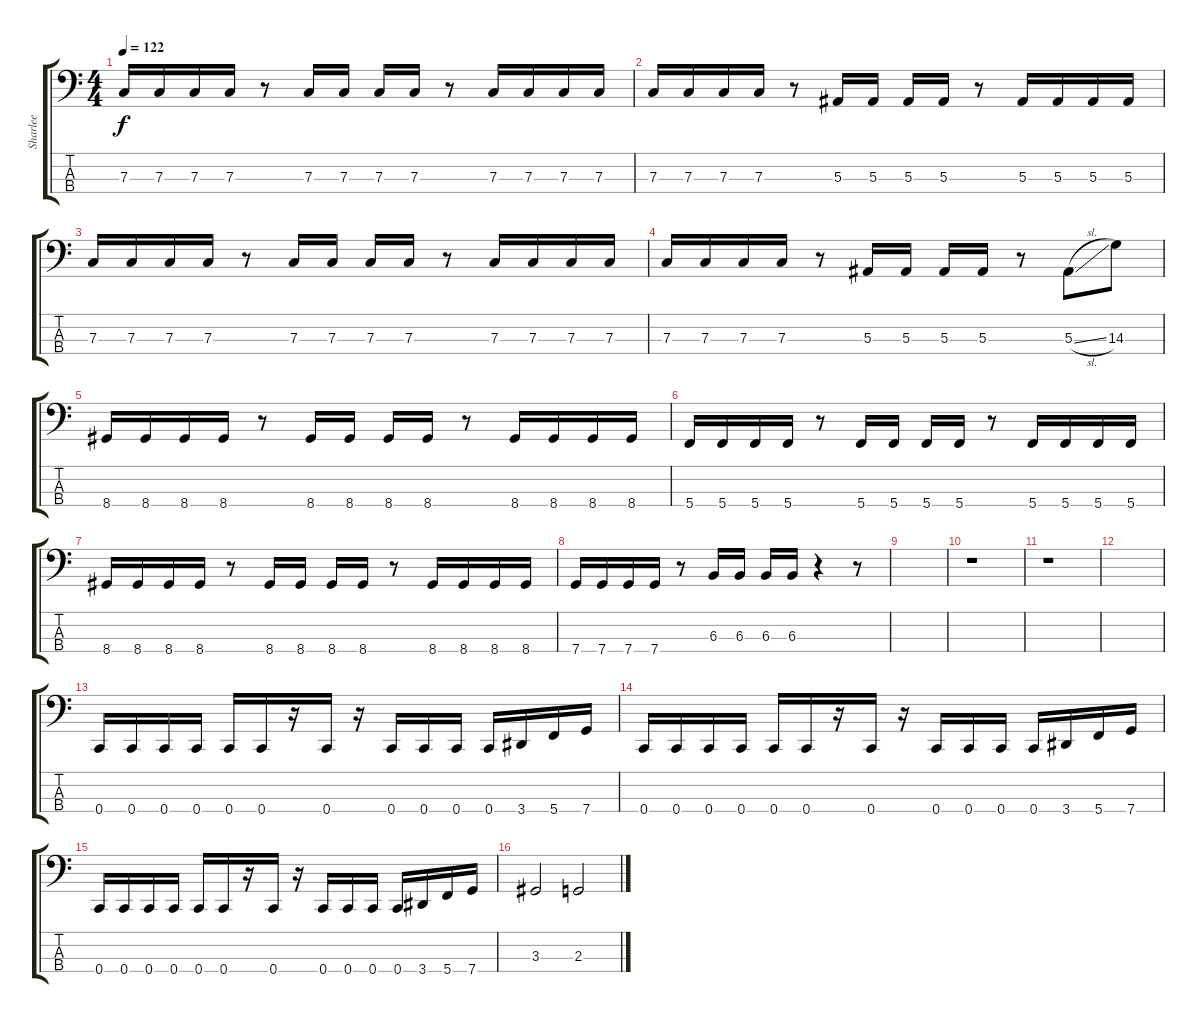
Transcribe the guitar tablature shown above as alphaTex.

\track ("Sharlee" "Sharlee") {instrument electricbasspick}
\staff {score tabs}
\tuning (Eb2 Bb1 F1 C1) {hide}
\ts (4 4)
\tempo 122
\clef f4
\ks c
7.3.16{dy f} 7.3.16 7.3.16 7.3.16 r.8 7.3.16 7.3.16 7.3.16 7.3.16 r.8 7.3.16 7.3.16 7.3.16 7.3.16 |
7.3.16 7.3.16 7.3.16 7.3.16 r.8 5.3.16 5.3.16 5.3.16 5.3.16 r.8 5.3.16 5.3.16 5.3.16 5.3.16 |
7.3.16 7.3.16 7.3.16 7.3.16 r.8 7.3.16 7.3.16 7.3.16 7.3.16 r.8 7.3.16 7.3.16 7.3.16 7.3.16 |
7.3.16 7.3.16 7.3.16 7.3.16 r.8 5.3.16 5.3.16 5.3.16 5.3.16 r.8 5.3{sl}.8 14.3.8 |
8.4.16 8.4.16 8.4.16 8.4.16 r.8 8.4.16 8.4.16 8.4.16 8.4.16 r.8 8.4.16 8.4.16 8.4.16 8.4.16 |
5.4.16 5.4.16 5.4.16 5.4.16 r.8 5.4.16 5.4.16 5.4.16 5.4.16 r.8 5.4.16 5.4.16 5.4.16 5.4.16 |
8.4.16 8.4.16 8.4.16 8.4.16 r.8 8.4.16 8.4.16 8.4.16 8.4.16 r.8 8.4.16 8.4.16 8.4.16 8.4.16 |
7.4.16 7.4.16 7.4.16 7.4.16 r.8 6.3.16 6.3.16 6.3.16 6.3.16 r.4 r.8 |
|
r.1 |
r.1 |
|
0.4.16 0.4.16 0.4.16 0.4.16 0.4.16 0.4.16 r.16 0.4.16 r.16 0.4.16 0.4.16 0.4.16 0.4.16 3.4.16 5.4.16 7.4.16 |
0.4.16 0.4.16 0.4.16 0.4.16 0.4.16 0.4.16 r.16 0.4.16 r.16 0.4.16 0.4.16 0.4.16 0.4.16 3.4.16 5.4.16 7.4.16 |
0.4.16 0.4.16 0.4.16 0.4.16 0.4.16 0.4.16 r.16 0.4.16 r.16 0.4.16 0.4.16 0.4.16 0.4.16 3.4.16 5.4.16 7.4.16 |
3.3.2 2.3.2
